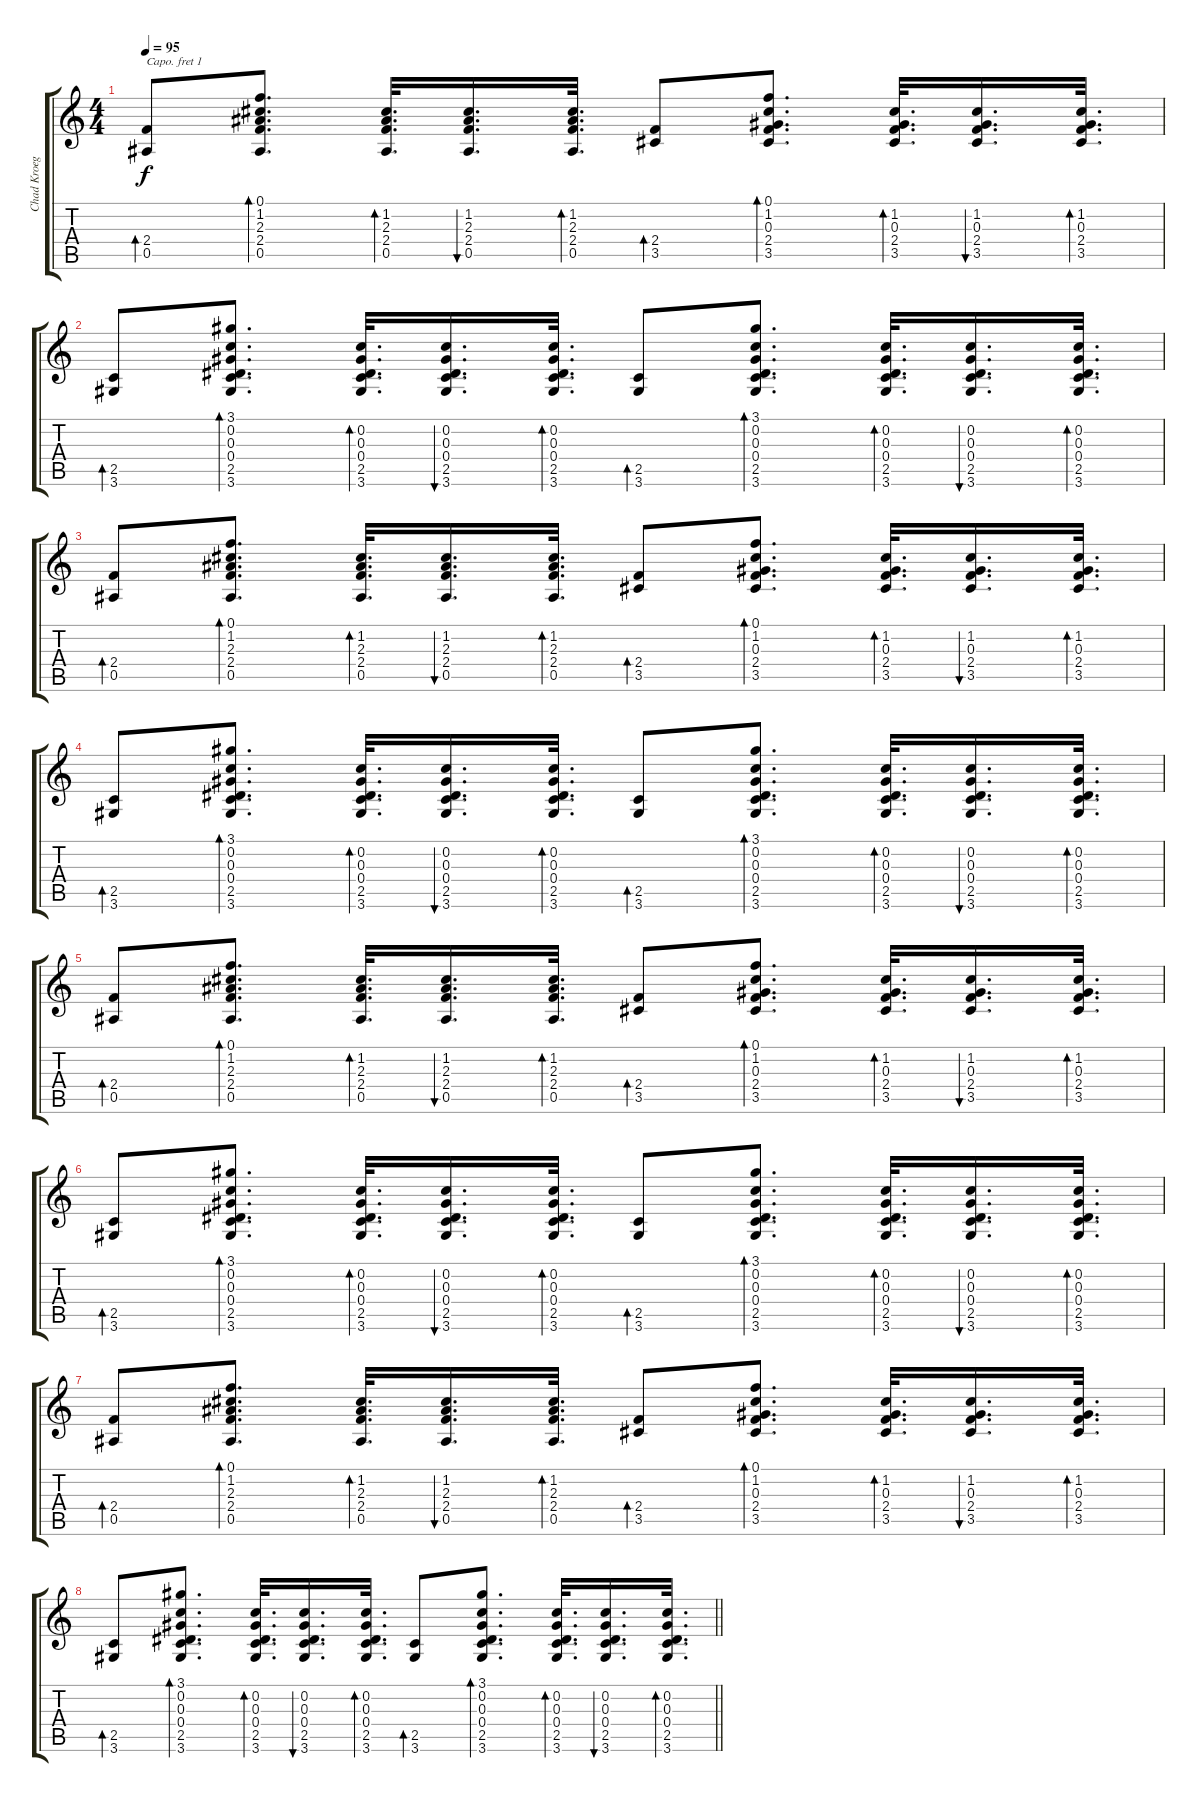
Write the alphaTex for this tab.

\track ("Chad Kroeger" "Chad Kroeg") {instrument acousticguitarsteel}
\staff {score tabs}
\capo 1
\tuning (E4 B3 G3 D3 A2 E2) {hide}
\ts (4 4)
\tempo 95
\clef g2
\ks c
(2.4 0.5).8{bd 60 dy f} (0.1 1.2 2.3 2.4 0.5).8{d bd 60} (1.2 2.3 2.4 0.5).32{d bd 60} (1.2 2.3 2.4 0.5).16{d bu 60} (1.2 2.3 2.4 0.5).32{d bd 60} (2.4 3.5).8{bd 60} (0.1 1.2 0.3 2.4 3.5).8{d bd 60} (1.2 0.3 2.4 3.5).32{d bd 60} (1.2 0.3 2.4 3.5).16{d bu 60} (1.2 0.3 2.4 3.5).32{d bd 60} |
(2.5 3.6).8{bd 60} (3.1 0.2 0.3 0.4 2.5 3.6).8{d bd 60} (0.2 0.3 0.4 2.5 3.6).32{d bd 60} (0.2 0.3 0.4 2.5 3.6).16{d bu 60} (0.2 0.3 0.4 2.5 3.6).32{d bd 60} (2.5 3.6).8{bd 60} (3.1 0.2 0.3 0.4 2.5 3.6).8{d bd 60} (0.2 0.3 0.4 2.5 3.6).32{d bd 60} (0.2 0.3 0.4 2.5 3.6).16{d bu 60} (0.2 0.3 0.4 2.5 3.6).32{d bd 60} |
(2.4 0.5).8{bd 60} (0.1 1.2 2.3 2.4 0.5).8{d bd 60} (1.2 2.3 2.4 0.5).32{d bd 60} (1.2 2.3 2.4 0.5).16{d bu 60} (1.2 2.3 2.4 0.5).32{d bd 60} (2.4 3.5).8{bd 60} (0.1 1.2 0.3 2.4 3.5).8{d bd 60} (1.2 0.3 2.4 3.5).32{d bd 60} (1.2 0.3 2.4 3.5).16{d bu 60} (1.2 0.3 2.4 3.5).32{d bd 60} |
(2.5 3.6).8{bd 60} (3.1 0.2 0.3 0.4 2.5 3.6).8{d bd 60} (0.2 0.3 0.4 2.5 3.6).32{d bd 60} (0.2 0.3 0.4 2.5 3.6).16{d bu 60} (0.2 0.3 0.4 2.5 3.6).32{d bd 60} (2.5 3.6).8{bd 60} (3.1 0.2 0.3 0.4 2.5 3.6).8{d bd 60} (0.2 0.3 0.4 2.5 3.6).32{d bd 60} (0.2 0.3 0.4 2.5 3.6).16{d bu 60} (0.2 0.3 0.4 2.5 3.6).32{d bd 60} |
(2.4 0.5).8{bd 60} (0.1 1.2 2.3 2.4 0.5).8{d bd 60} (1.2 2.3 2.4 0.5).32{d bd 60} (1.2 2.3 2.4 0.5).16{d bu 60} (1.2 2.3 2.4 0.5).32{d bd 60} (2.4 3.5).8{bd 60} (0.1 1.2 0.3 2.4 3.5).8{d bd 60} (1.2 0.3 2.4 3.5).32{d bd 60} (1.2 0.3 2.4 3.5).16{d bu 60} (1.2 0.3 2.4 3.5).32{d bd 60} |
(2.5 3.6).8{bd 60} (3.1 0.2 0.3 0.4 2.5 3.6).8{d bd 60} (0.2 0.3 0.4 2.5 3.6).32{d bd 60} (0.2 0.3 0.4 2.5 3.6).16{d bu 60} (0.2 0.3 0.4 2.5 3.6).32{d bd 60} (2.5 3.6).8{bd 60} (3.1 0.2 0.3 0.4 2.5 3.6).8{d bd 60} (0.2 0.3 0.4 2.5 3.6).32{d bd 60} (0.2 0.3 0.4 2.5 3.6).16{d bu 60} (0.2 0.3 0.4 2.5 3.6).32{d bd 60} |
(2.4 0.5).8{bd 60} (0.1 1.2 2.3 2.4 0.5).8{d bd 60} (1.2 2.3 2.4 0.5).32{d bd 60} (1.2 2.3 2.4 0.5).16{d bu 60} (1.2 2.3 2.4 0.5).32{d bd 60} (2.4 3.5).8{bd 60} (0.1 1.2 0.3 2.4 3.5).8{d bd 60} (1.2 0.3 2.4 3.5).32{d bd 60} (1.2 0.3 2.4 3.5).16{d bu 60} (1.2 0.3 2.4 3.5).32{d bd 60} |
\barLineRight lightlight
(2.5 3.6).8{bd 60} (3.1 0.2 0.3 0.4 2.5 3.6).8{d bd 60} (0.2 0.3 0.4 2.5 3.6).32{d bd 60} (0.2 0.3 0.4 2.5 3.6).16{d bu 60} (0.2 0.3 0.4 2.5 3.6).32{d bd 60} (2.5 3.6).8{bd 60} (3.1 0.2 0.3 0.4 2.5 3.6).8{d bd 60} (0.2 0.3 0.4 2.5 3.6).32{d bd 60} (0.2 0.3 0.4 2.5 3.6).16{d bu 60} (0.2 0.3 0.4 2.5 3.6).32{d bd 60}
